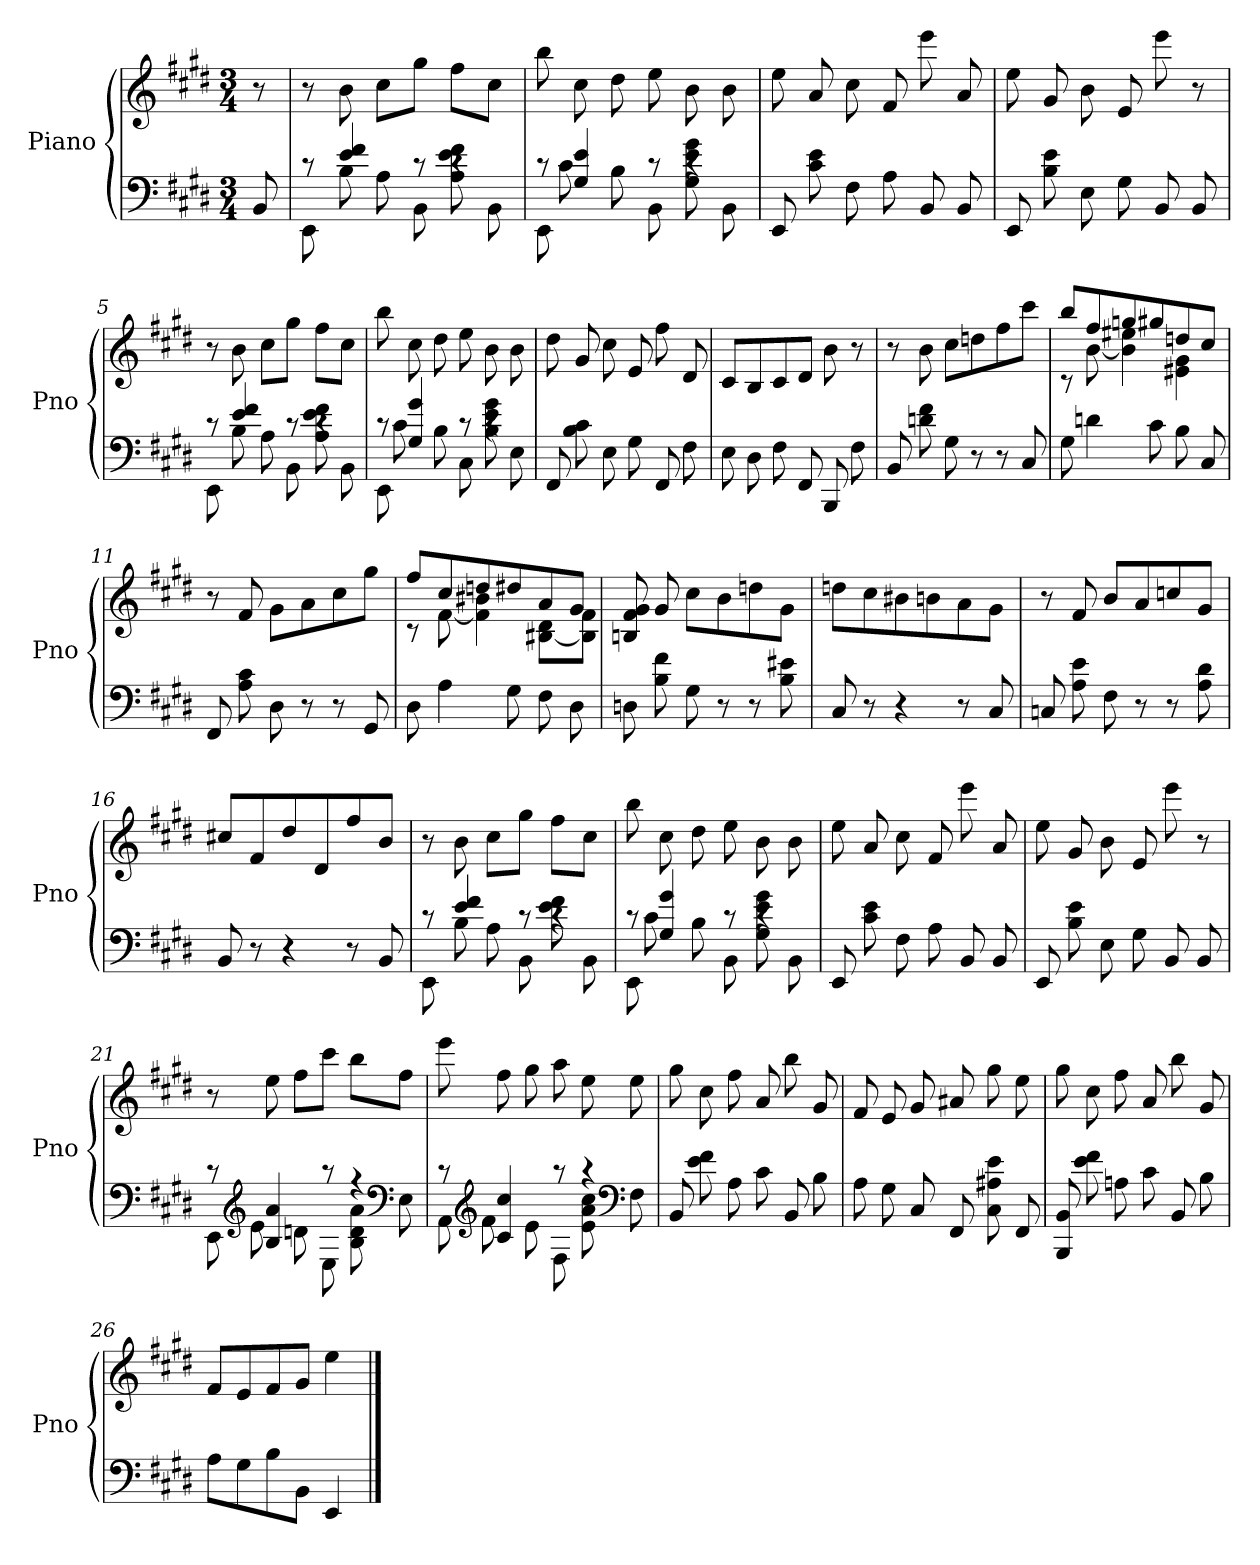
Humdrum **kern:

**kern	**kern
*part1	*part1
*staff2	*staff1
*I"Piano	*
*I'Pno	*
*clefF4	*clefG2
*k[f#c#g#d#]	*k[f#c#g#d#]
*E:	*E:
*M3/4	*M3/4
=	=
8BB	8r
=1	=1
*^	*
8rc	8EE	8r
4e 4f#	8B	8b
.	8A	8cc#L
8rc	8BB	8gg#J
4rc	8A 8e 8f#	8ff#L
.	8BB	8cc#J
=2	=2	=2
8rc	8EE	8bb
4G# 4e	8c#	8cc#
.	8B	8dd#
8rc	8BB	8ee
4rc	8G# 8e 8g#	8b
.	8BB	8b
*v	*v	*
=3	=3
8EE	8ee
8c# 8e	8a
8F#	8cc#
8A	8f#
8BB	8eee
8BB	8a
=4	=4
8EE	8ee
8B 8e	8g#
8E	8b
8G#	8e
8BB	8eee
8BB	8r
=5	=5
*^	*
8rc	8EE	8r
4e 4f#	8B	8b
.	8A	8cc#L
8rc	8BB	8gg#J
4rc	8A 8e 8f#	8ff#L
.	8BB	8cc#J
=6	=6	=6
8rc	8EE	8bb
4G# 4g#	8c#	8cc#
.	8B	8dd#
8rc	8C#	8ee
4rc	8B 8e 8g#	8b
.	8E	8b
*v	*v	*
=7	=7
8FF#	8dd#
8B 8c#	8g#
8E	8cc#
8G#	8e
8FF#	8ff#
8F#	8d#
=8	=8
8E	8c#L
8D#	8B
8F#	8c#
8FF#	8d#J
8BBB	8b
8F#	8r
=9	=9
8BB	8r
8dn 8f#	8b
8G#	8cc#L
8r	8ddn
8r	8ff#
8C#	8ccc#J
=10	=10
*	*^
8G#	8bbL	8rc
4dn	8ff#	[8b
.	8ggn	4b] 4ee#X
8c#	8gg#X	.
8B	8ddn	4e#X 4g#
8C#	8cc#J	.
*	*v	*v
=11	=11
8FF#	8r
8A 8c#	8f#
8D#	8g#L
8r	8a
8r	8cc#
8GG#	8gg#J
=12	=12
*	*^
8D#	8ff#L	8rc
4A	8cc#	[8f#
.	8ddn	4f#] 4b#X
8G#	8dd#X	.
8F#	8a	[8B#X 8d#L
8D#	8g#J	8B#] 8f#J
*	*v	*v
=13	=13
8Dn	8Bn 8f# 8g#
8B 8f#	8g#
8G#	8cc#L
8r	8b
8r	8ddn
8B 8e#X	8g#J
=14	=14
8C#	8ddnL
8r	8cc#
4r	8b#X
.	8bn
8r	8a
8C#	8g#J
=15	=15
8Cn	8r
8A 8e	8f#
8F#	8bL
8r	8a
8r	8ccn
8A 8d#	8g#J
=16	=16
8BB	8cc#XL
8r	8f#
4r	8dd#
.	8d#
8r	8ff#
8BB	8bJ
=17	=17
*^	*
8rc	8EE	8r
4e 4f#	8B	8b
.	8A	8cc#L
8rc	8BB	8gg#J
4rc	8e 8f#	8ff#L
.	8BB	8cc#J
=18	=18	=18
8rc	8EE	8bb
4G# 4g#	8c#	8cc#
.	8B	8dd#
8rc	8BB	8ee
4rc	8G# 8e 8g#	8b
.	8BB	8b
*v	*v	*
=19	=19
8EE	8ee
8c# 8e	8a
8F#	8cc#
8A	8f#
8BB	8eee
8BB	8a
=20	=20
8EE	8ee
8B 8e	8g#
8E	8b
8G#	8e
8BB	8eee
8BB	8r
=21	=21
*^	*
8rc	8EE	8r
*clefG2	*	*
4B 4a	8e	8ee
.	8dn	8ff#L
8raa	8E	8ccc#J
4raa	8B 8d 8a	8bbL
*clefF4	*	*
.	8E	8ff#J
=22	=22	=22
8rc	8AA	8eee
*clefG2	*	*
4c# 4cc#	8f#	8ff#
.	8e	8gg#
8raa	8F#	8aa
4raa	8e 8a 8cc#	8ee
*clefF4	*	*
.	8F#	8ee
*v	*v	*
=23	=23
8BB	8gg#
8e 8f#	8cc#
8A	8ff#
8c#	8a
8BB	8bb
8B	8g#
=24	=24
8A	8f#
8G#	8e
8C#	8g#
8FF#	8a#X
8C# 8A#X 8e	8gg#
8FF#	8ee
=25	=25
8BBB 8BB	8gg#
8e 8f#	8cc#
8An	8ff#
8c#	8a
8BB	8bb
8B	8g#
=26	=26
8AL	8f#L
8G#	8e
8B	8f#
8BBJ	8g#J
4EE	4ee
==	==
*-	*-
